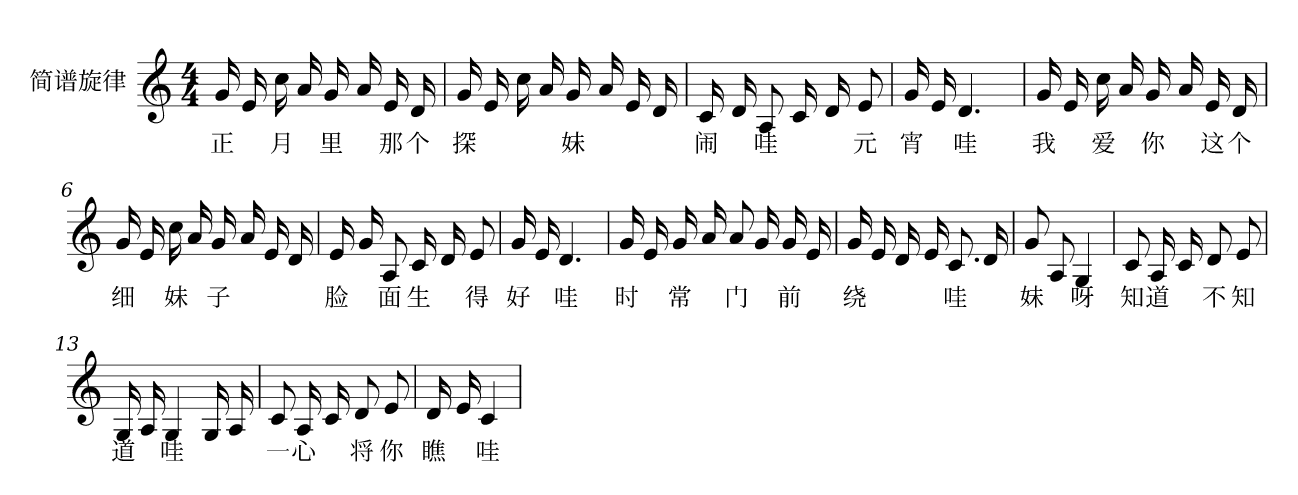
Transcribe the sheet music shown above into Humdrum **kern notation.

**kern	**text
*part1	*part1
*staff1	*staff1
*I"简谱旋律	*
*k[]	*
*M4/4	*
=1	=1
16g	正
16e	.
16cc	月
16a	.
16g	里
16a	.
16e	那
16d	个
=2	=2
16g	探
16e	.
16cc	.
16a	.
16g	妹
16a	.
16e	.
16d	.
=3	=3
16c	闹
16d	.
8A	哇
16c	.
16d	.
8e	元
=4	=4
16g	宵
16e	.
4.d	哇
=5	=5
16g	我
16e	.
16cc	爱
16a	.
16g	你
16a	.
16e	这
16d	个
=6	=6
16g	细
16e	.
16cc	妹
16a	.
16g	子
16a	.
16e	.
16d	.
=7	=7
16e	脸
16g	.
8A	面
16c	生
16d	.
8e	得
=8	=8
16g	好
16e	.
4.d	哇
=9	=9
16g	时
16e	.
16g	常
16a	.
8a	门
16g	.
16g	前
16e	.
=10	=10
16g	绕
16e	.
16d	.
16e	.
8.c	哇
16d	.
=11	=11
8g	妹
8A	.
4G	呀
=12	=12
8c	知
16A	道
16c	.
8d	不
8e	知
=13	=13
16G	道
16A	.
4G	哇
16G	.
16A	.
=14	=14
8c	一
16A	心
16c	.
8d	将
8e	你
=15	=15
16d	瞧
16e	.
4c	哇
=	=
*-	*-
